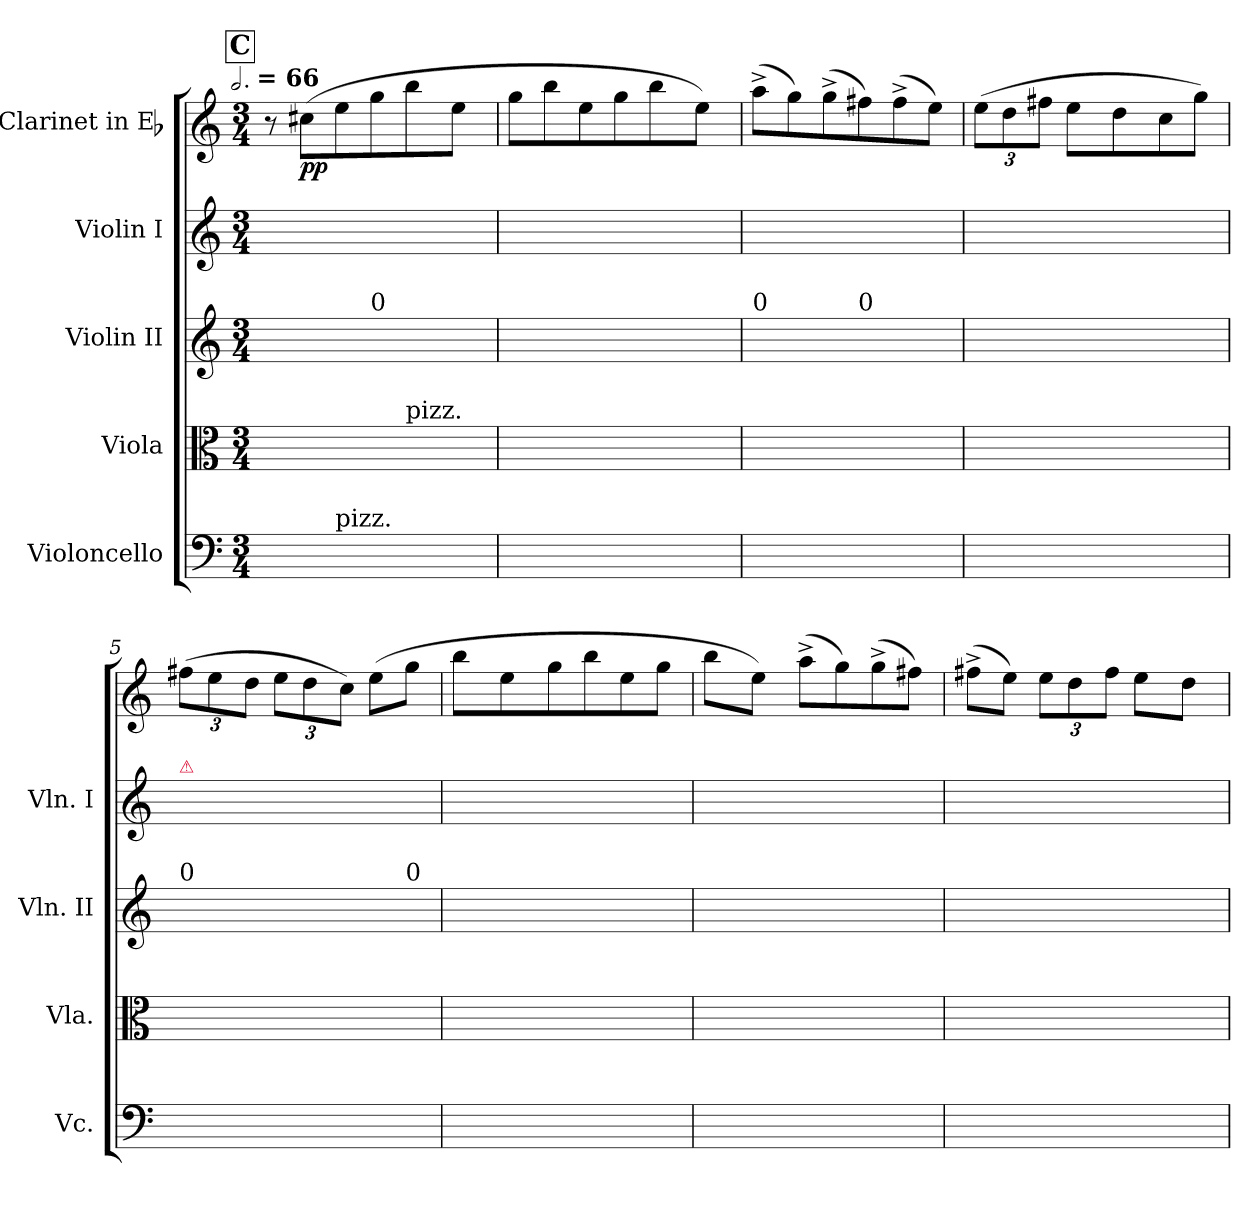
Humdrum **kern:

**kern	**kern	**kern	**kern	**kern	**dynam
*part5	*part4	*part3	*part2	*part1	*part1
*staff5	*staff4	*staff3	*staff2	*staff1	*staff1
*I"Violoncello	*I"Viola	*I"Violin II	*I"Violin I	*I"Clarinet in Eb	*
*I'Vc.	*I'Vla.	*I'Vln. II	*I'Vln. I	*	*
*clefF4	*clefC3	*clefG2	*clefG2	*clefG2	*
*	*	*	*	*ITrd-2c-3	*
*k[]	*k[]	*k[]	*k[]	*k[b-e-a-]	*
!!LO:TX:omd:t=[half-dot] = 66
*M3/4	*M3/4	*M3/4	*M3/4	*M3/4	*
*MM198	*MM198	*MM198	*MM198	*MM198	*
!!LO:REH:place=s1:t=C
=1	=1	=1	=1	=1	=1
4ryy	4ryy	4ryy	2.ryy	8r	.
.	.	.	.	(8eenL	pp
!LO:TX:a:t=pizz.	!	!	!	!	!
4ryy	4ryy	8ryy	.	8gg	.
!	!	!LO:TX:a:t=0	!	!	!
.	.	8ryy	.	8bb-	.
!	!LO:TX:a:t=pizz.	!	!	!	!
4ryy	4ryy	12ryy	.	8ddd	.
.	.	12ryy	.	.	.
.	.	.	.	8ggJ	.
.	.	12ryy	.	.	.
=2	=2	=2	=2	=2	=2
4ryy	4ryy	8ryy	2.ryy	8bb-L	.
.	.	8ryy	.	8ddd	.
4ryy	4ryy	4ryy	.	8gg	.
.	.	.	.	8bb-	.
4ryy	4ryy	12ryy	.	8ddd	.
.	.	12ryy	.	.	.
.	.	.	.	8ggJ)	.
.	.	12ryy	.	.	.
=3	=3	=3	=3	=3	=3
!	!	!LO:TX:a:t=0	!	!	!
4ryy	4ryy	8ryy	2.ryy	(8ccc^L	.
.	.	8ryy	.	8bb-)	.
4ryy	4ryy	8ryy	.	(8bb-^	.
!	!	!LO:TX:a:t=0	!	!	!
.	.	8ryy	.	8aan)	.
4ryy	4ryy	8ryy	.	(8aa^	.
.	.	8ryy	.	8ggJ)	.
=4	=4	=4	=4	=4	=4
4ryy	4ryy	8ryy	2.ryy	(12ggL	.
.	.	.	.	12ff	.
.	.	8ryy	.	.	.
.	.	.	.	12aanJ	.
4ryy	4ryy	12ryy	.	8ggL	.
.	.	12ryy	.	.	.
.	.	.	.	8ff	.
.	.	12ryy	.	.	.
4ryy	4ryy	8ryy	.	8ee-	.
.	.	8ryy	.	8bb-J)	.
=5	=5	=5	=5	=5	=5
!	!	!	!LO:TX:a:color=crimson:t=⚠	!	!
!	!	!LO:TX:a:t=0	!	!	!
4ryy	4ryy	8ryy	2.ryy	(12aanL	.
.	.	.	.	12gg	.
.	.	8ryy	.	.	.
.	.	.	.	12ffJ	.
4ryy	4ryy	8ryy	.	12ggL	.
.	.	.	.	12ff	.
.	.	8ryy	.	.	.
.	.	.	.	12ee-J)	.
4ryy	4ryy	8ryy	.	(8ggL	.
!	!	!LO:TX:a:t=0	!	!	!
.	.	8ryy	.	8bb-J	.
=6	=6	=6	=6	=6	=6
4ryy	4ryy	12ryy	2.ryy	8dddL	.
.	.	12ryy	.	.	.
.	.	.	.	8gg	.
.	.	12ryy	.	.	.
4ryy	4ryy	8ryy	.	8bb-	.
.	.	8ryy	.	8ddd	.
4ryy	4ryy	4ryy	.	8gg	.
.	.	.	.	8bb-J	.
=7	=7	=7	=7	=7	=7
4ryy	4ryy	12ryy	2.ryy	8dddL	.
.	.	12ryy	.	.	.
.	.	.	.	8ggJ)	.
.	.	12ryy	.	.	.
4ryy	4ryy	8ryy	.	(8ccc^L	.
.	.	8ryy	.	8bb-)	.
4ryy	4ryy	8ryy	.	(8bb-^	.
.	.	8ryy	.	8aanJ)	.
=8	=8	=8	=8	=8	=8
4ryy	4ryy	8ryy	2.ryy	(8aan^L	.
.	.	8ryy	.	8ggJ)	.
4ryy	4ryy	8ryy	.	12ggiL	.
.	.	.	.	12ff	.
.	.	8ryy	.	.	.
.	.	.	.	12aaJ	.
4ryy	4ryy	12ryy	.	8ggL	.
.	.	12ryy	.	.	.
.	.	.	.	8ffJ	.
.	.	12ryy	.	.	.
=	=	=	=	=	=
*-	*-	*-	*-	*-	*-
